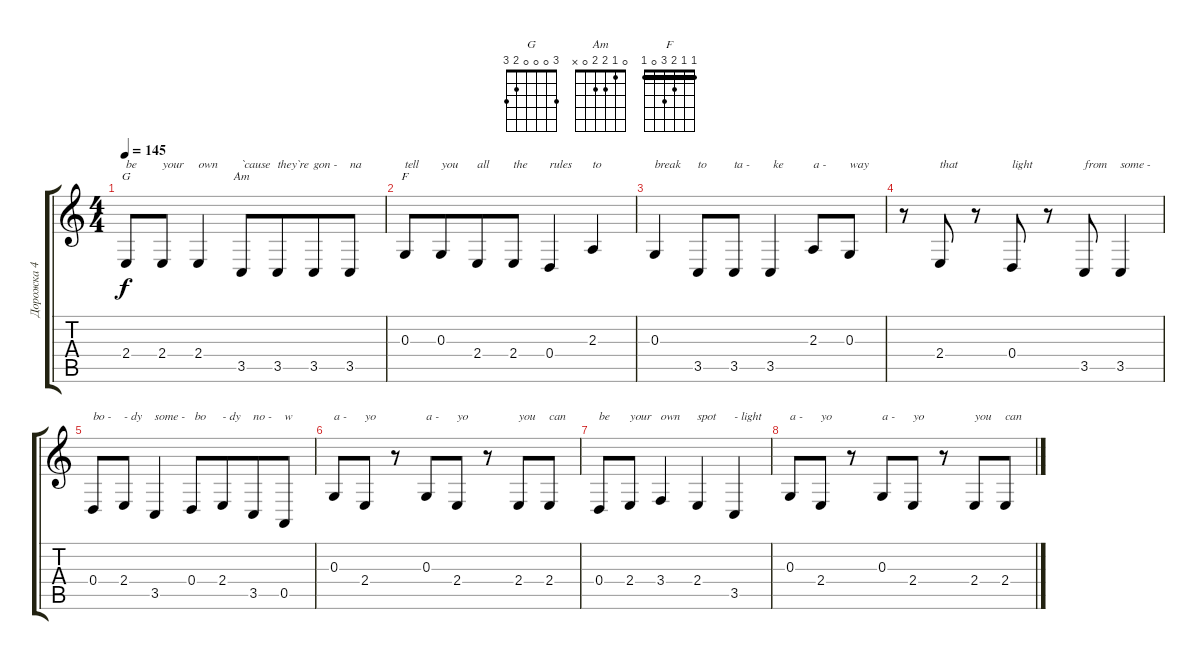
\track ("Дорожка 4" "Дорожка 4") {instrument clarinet}
\staff {score tabs}
\tuning (E4 B3 G3 D3 A2 E2) {hide}
\chord ("G" 3 0 0 0 2 3)
\chord ("Am" 0 1 2 2 0 x)
\chord ("F" 1 1 2 3 0 1) {barre 1}
\ts (4 4)
\tempo 145
\clef g2
\ks c
2.4.8{ch "G" txt "be" dy f} 2.4.8{txt "your"} 2.4.4{txt "own"} 3.5.8{ch "Am" txt "`cause"} 3.5.8{txt "they`re" beam merge} 3.5.8{txt "gon -"} 3.5.8{txt "na"} |
0.3.8{ch "F" txt "tell"} 0.3.8{txt "you" beam merge} 2.4.8{txt "all"} 2.4.8{txt "the"} 0.4.4{txt "rules"} 2.3.4{txt "to"} |
0.3.4{txt "break"} 3.5.8{txt "to"} 3.5.8{txt "ta -"} 3.5.4{txt " ke"} 2.3.8{txt "a -"} 0.3.8{txt "way"} |
r.8 2.4.8{txt "that"} r.8 0.4.8{txt "light"} r.8 3.5.8{txt "from"} 3.5.4{txt "some -"} |
0.4.8{txt "bo -"} 2.4.8{txt "- dy"} 3.5.4{txt "some -"} 0.4.8{txt " bo"} 2.4.8{txt "- dy" beam merge} 3.5.8{txt "no -"} 0.5.8{txt "w"} |
0.3.8{txt "a -"} 2.4.8{txt "yo"} r.8 0.3.8{txt "a -" beam merge} 2.4.8{txt "yo"} r.8 2.4.8{txt "you"} 2.4.8{txt "can"} |
0.4.8{txt "be"} 2.4.8{txt "your"} 3.4.4{txt "own"} 2.4.4{txt "spot"} 3.5.4{txt "- light"} |
0.3.8{txt "a -"} 2.4.8{txt "yo"} r.8 0.3.8{txt "a -" beam merge} 2.4.8{txt "yo"} r.8 2.4.8{txt "you"} 2.4.8{txt "can"}
